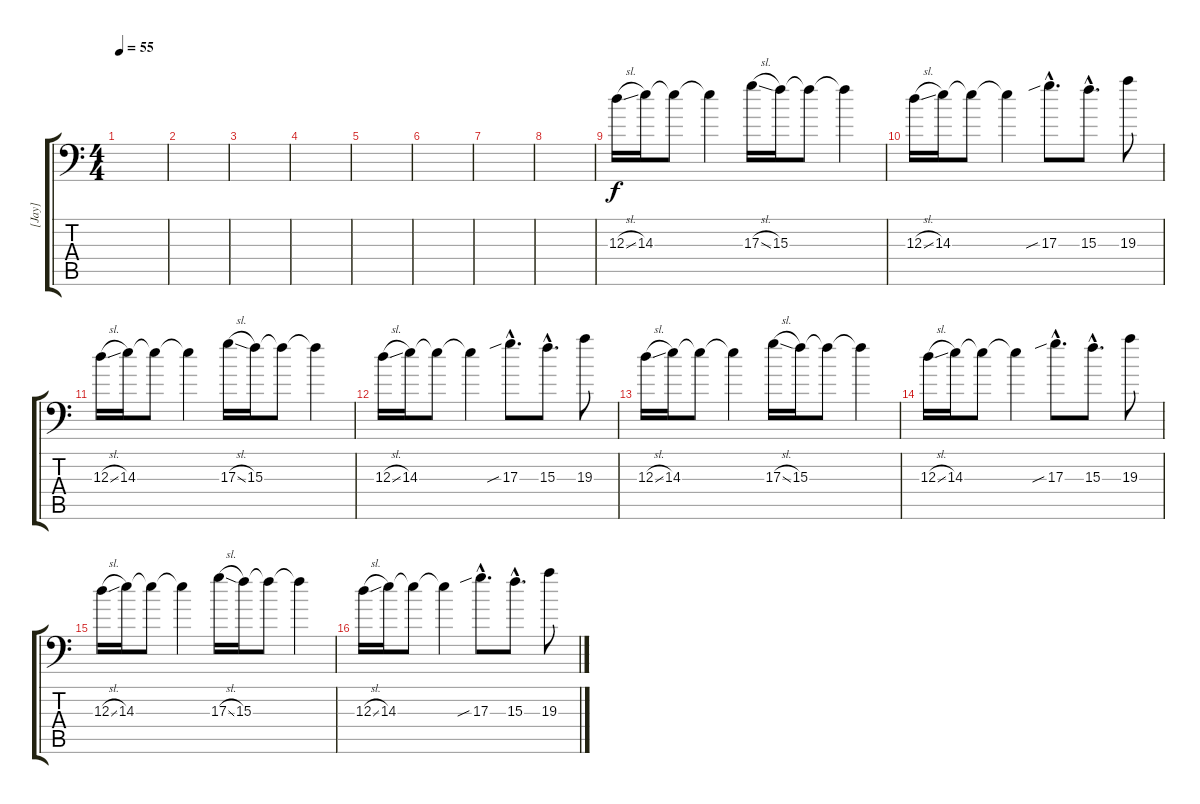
\track ("[Jay]" "[Jay]") {instrument overdrivenguitar}
\staff {score tabs}
\tuning (B3 Gb3 D3 A2 E2 A1) {hide}
\ts (4 4)
\tempo 55
\clef f4
\ks c
|
|
|
|
|
|
|
|
12.3{sl}.16 14.3.16 14.3{t}.8 14.3{t}.4 17.3{sl}.16 15.3.16 15.3{t}.8 15.3{t}.4 |
12.3{sl}.16 14.3.16 14.3{t}.8 14.3{t}.4 17.3{sib hac}.8{d} 15.3{hac}.8{d} 19.3.8 |
12.3{sl}.16 14.3.16 14.3{t}.8 14.3{t}.4 17.3{sl}.16 15.3.16 15.3{t}.8 15.3{t}.4 |
12.3{sl}.16 14.3.16 14.3{t}.8 14.3{t}.4 17.3{sib hac}.8{d} 15.3{hac}.8{d} 19.3.8 |
12.3{sl}.16 14.3.16 14.3{t}.8 14.3{t}.4 17.3{sl}.16 15.3.16 15.3{t}.8 15.3{t}.4 |
12.3{sl}.16 14.3.16 14.3{t}.8 14.3{t}.4 17.3{sib hac}.8{d} 15.3{hac}.8{d} 19.3.8 |
12.3{sl}.16 14.3.16 14.3{t}.8 14.3{t}.4 17.3{sl}.16 15.3.16 15.3{t}.8 15.3{t}.4 |
12.3{sl}.16 14.3.16 14.3{t}.8 14.3{t}.4 17.3{sib hac}.8{d} 15.3{hac}.8{d} 19.3.8
